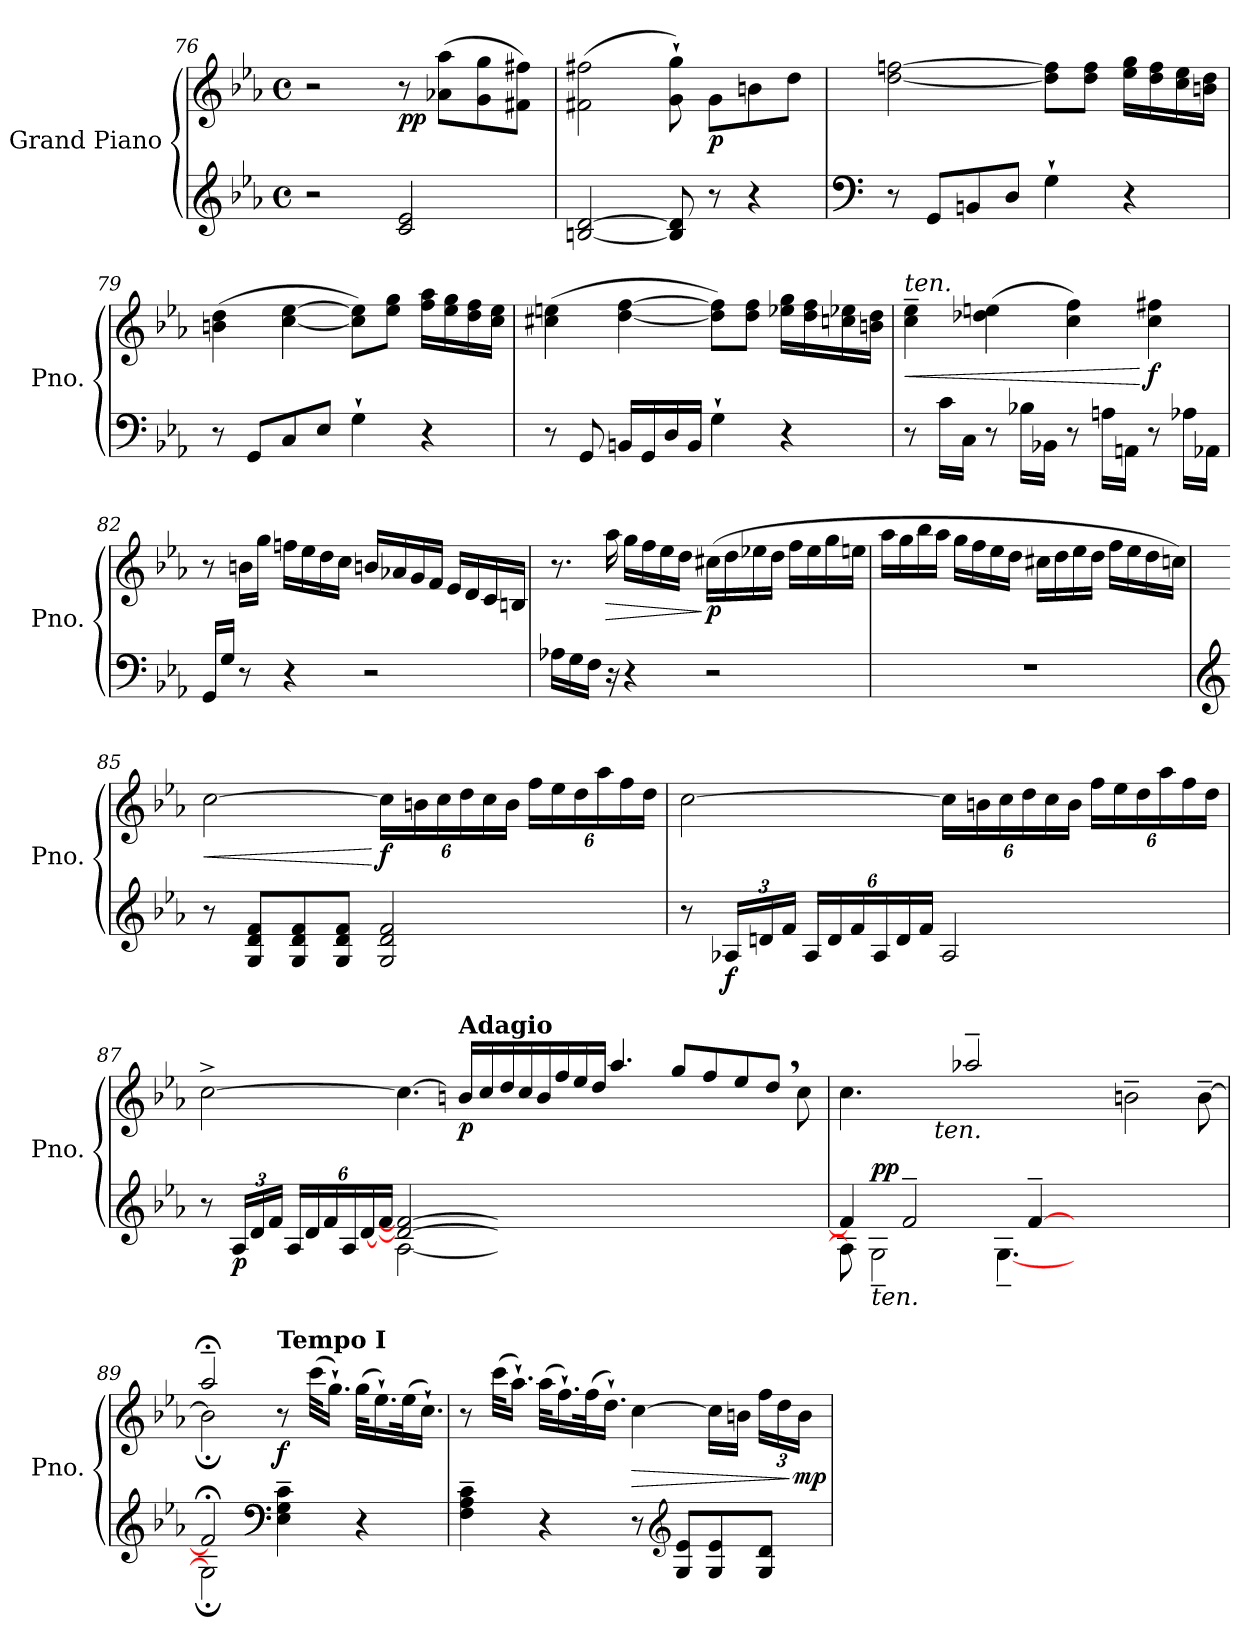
**kern	**kern	**dynam
*part1	*part1	*part1
*staff2	*staff1	*staff1/2
*I"Grand Piano	*	*
*I'Pno.	*	*
*clefG2	*clefG2	*
*k[b-e-a-]	*k[b-e-a-]	*
*M4/4	*M4/4	*
*met(c)	*met(c)	*
=76	=76	=76
2r	2r	.
!	!	!LO:DY:b
2c/ 2e-/	8r	pp
.	(>8a-X\ 8aa-\L	.
.	8g\ 8gg\	.
.	8f#X\ 8ff#X\J)	.
=77	=77	=77
[2Bn/ [2d/	(>2f#X\ 2ff#X\	.
8B/] 8d/]	8g\` 8gg\`)	.
!	!	!LO:DY:b
8r	8g\L	p
4r	8bn\	.
.	8dd\J	.
=78	=78	=78
*clefF4	*	*
8r	[2dd\ [2ffn\	.
8GG/L	.	.
8BBn/	.	.
8D/J	.	.
4G`\	8dd\] 8ff\]L	.
.	8dd\ 8ff\J	.
4r	16ee-\ 16gg\LL	.
.	16dd\ 16ff\	.
.	16cc\ 16ee-\	.
.	16bn\ 16dd\JJ	.
!!LO:LB:g=z
=79	=79	=79
8r	(>4bn\ 4dd\	.
8GG/L	.	.
8C/	[4cc\ [4ee-\	.
8E-/J	.	.
4G`\	8cc\] 8ee-\]L)	.
.	8ee-\ 8gg\J	.
4r	16ff\ 16aa-\LL	.
.	16ee-\ 16gg\	.
.	16dd\ 16ff\	.
.	16cc\ 16ee-\JJ	.
=80	=80	=80
8r	(>4cc#X\ 4een\	.
8GG/	.	.
16BBn/LL	[4dd\ [4ff\	.
16GG/	.	.
16D/	.	.
16BB/JJ	.	.
4G`\	8dd\] 8ff\]L)	.
.	8dd\ 8ff\J	.
4r	16ee-X\ 16gg\LL	.
.	16dd\ 16ff\	.
.	16ccn\ 16ee-X\	.
.	16bn\ 16dd\JJ	.
=81	=81	=81
!	!LO:TX:a:i:t=ten.	!
!	!	!LO:HP:b
8r	4cc\~ 4ee-\~	<
16c\LL	.	.
16C\JJ	.	.
8r	(>4dd-X\ 4een\	.
16B-X\LL	.	.
16BB-X\JJ	.	.
8r	4cc\ 4ff\)	.
16An\LL	.	.
16AAn\JJ	.	.
!	!	!LO:DY:n=1:b
8r	4cc\ 4ff#X\	[ f
16A-X\LL	.	.
16AA-X\JJ	.	.
!!LO:LB:g=z
=82	=82	=82
16GG/LL	8r	.
16G/JJ	.	.
8r	16bn\LL	.
.	16gg\JJ	.
4r	16ffn\LL	.
.	16ee-\	.
.	16dd\	.
.	16cc\JJ	.
2r	16bn/LL	.
.	16a-X/	.
.	16g/	.
.	16f/JJ	.
.	16e-/LL	.
.	16d/	.
.	16c/	.
.	16Bn/JJ	.
=83	=83	=83
16A-X\LL	8.r	.
16G\	.	.
16F\JJ	.	.
!	!	!LO:HP:b
16r	16aa-\	>
4r	16gg\LL	.
.	16ff\	.
.	16ee-\	.
.	16dd\JJ	.
!	!	!LO:DY:n=1:b
2r	(>16cc#X\LL	] p
.	16dd\	.
.	16ee-X\	.
.	16dd\JJ	.
.	16ff\LL	.
.	16ee-\	.
.	16gg\	.
.	16een\JJ	.
=84	=84	=84
1r	16aa-\LL	.
.	16gg\	.
.	16bb-\	.
.	16aa-\JJ	.
.	16gg\LL	.
.	16ff\	.
.	16ee-\	.
.	16dd\JJ	.
.	16cc#X\LL	.
.	16dd\	.
.	16ee-\	.
.	16dd\JJ	.
.	16ff\LL	.
.	16ee-\	.
.	16dd\	.
.	16ccn\JJ)	.
!!LO:LB:g=z
=85	=85	=85
*clefG2	*	*
!	!	!LO:HP:b
8r	[2cc\	<
8G/ 8d/ 8f/L	.	.
8G/ 8d/ 8f/	.	.
8G/ 8d/ 8f/J	.	.
*	*Xbrackettup	*
!	!	!LO:DY:n=1:b
2G/ 2d/ 2f/	24cc\LL]	[ f
.	24bn\	.
.	24cc\	.
.	24dd\	.
.	24cc\	.
.	24b\JJ	.
.	24ff\LL	.
.	24ee-\	.
.	24dd\	.
.	24aa-\	.
.	24ff\	.
.	24dd\JJ	.
=86	=86	=86
8r	[2cc\	.
*Xbrackettup	*	*
!	!	!LO:DY:b=2
24A-X/LL	.	f
24dn/	.	.
24f/JJ	.	.
24A-/LL	.	.
24d/	.	.
24f/	.	.
24A-/	.	.
24d/	.	.
24f/JJ	.	.
2A-/	24cc\LL]	.
.	24bn\	.
.	24cc\	.
.	24dd\	.
.	24cc\	.
.	24b\JJ	.
.	24ff\LL	.
.	24ee-\	.
.	24dd\	.
.	24aa-\	.
.	24ff\	.
.	24dd\JJ	.
!!LO:PB:g=z
=87	=87	=87
*^	*^	*
8r	2ryy	2ryy	[2cc^\	.
!	!	!	!	!LO:DY:b=2
24A-/LL	.	.	.	p
24d/	.	.	.	.
24f/JJ	.	.	.	.
24A-/LL	.	.	.	.
24d/	.	.	.	.
24f/	.	.	.	.
24A-/	.	.	.	.
[24d/	.	.	.	.
24d/yy_ [24f/JJ	.	.	.	.
2d/_ 2f/_	[2A-\	4.ryy	4.cc\_	.
!	!	!LO:TX:a:B:t=Adagio	!	!
!	!	!	!	!LO:DY:b
.	.	16bn!/LL	8ccyy_	p
.	.	16cc!/	.	.
*	*	*Xtuplet	*	*
1dyy_ 1fyy_	1A-yy_	24dd!/	2..ryy	.
.	.	24cc!/	.	.
.	.	24b!/	.	.
.	.	24ff!/	.	.
.	.	24ee-!/	.	.
.	.	24dd!/JJ	.	.
.	.	4.aa-!/	.	.
.	.	8gg!/L	.	.
.	.	8ff!/	.	.
.	.	8ee-!/	4cc\yy]	.
4d/yy] 4f/yy_	4A-/yy_	8dd,!/J	.	.
.	.	8ryy	8cc\	.
=88	=88	=88	=88	=88
4f/]	8A-\]	2ryy	4.cc\	.
!	!LO:TX:b:i:t=ten.	!	!	!
!	!	!	!	!LO:DY:a=2
.	2G~\	.	.	pp
2f~/	.	.	.	.
!	!	!	!LO:TX:b:i:t=ten.	!
.	.	.	2..ccyy_	.
.	.	2aa-X~/	.	.
.	[4.G~\	.	.	.
[4f~/	.	.	.	.
2..ryy	2..ryy	2..ryy	.	.
.	.	.	2bn~\	.
.	.	.	[8b~\	.
=89	=89	=89	=89	=89
2f;</]	2G;\]	2aa-;<~/	2b;\]	.
*clefF4	*	*	*	*
!	!	!LO:TX:a:B:t=Tempo I	!	!
!	!	!	!	!LO:DY:b
4E-\~ 4G\~ 4c\~	2ryy	8r	2ryy	f
.	.	(>32ccc\KLL	.	.
.	.	16.gg`\JJ)	.	.
4r	.	(>32gg\KLL	.	.
.	.	16.ee-`\)	.	.
.	.	(>32ee-\K	.	.
.	.	16.cc`\JJ)	.	.
*v	*v	*	*	*
*	*v	*v	*
!!LO:LB:g=z
=90	=90	=90
4F\~ 4A-\~ 4c\~	8r	.
.	(>32ccc\KLL	.
.	16.aa-`\JJ)	.
4r	(>32aa-\KLL	.
.	16.ff`\)	.
.	(>32ff\K	.
.	16.dd`\JJ)	.
!	!	!LO:HP:b
8r	[4cc\	>
*clefG2	*	*
8G/ 8e-/L	.	.
8G/ 8e-/	16cc\LL]	.
.	16bn\JJ	.
*	*tuplet	*
8G/ 8d/J	24ff\LL	.
.	24dd\	.
!	!	!LO:DY:n=1:b
.	24b\JJ	] mp
=	=	=
*-	*-	*-
